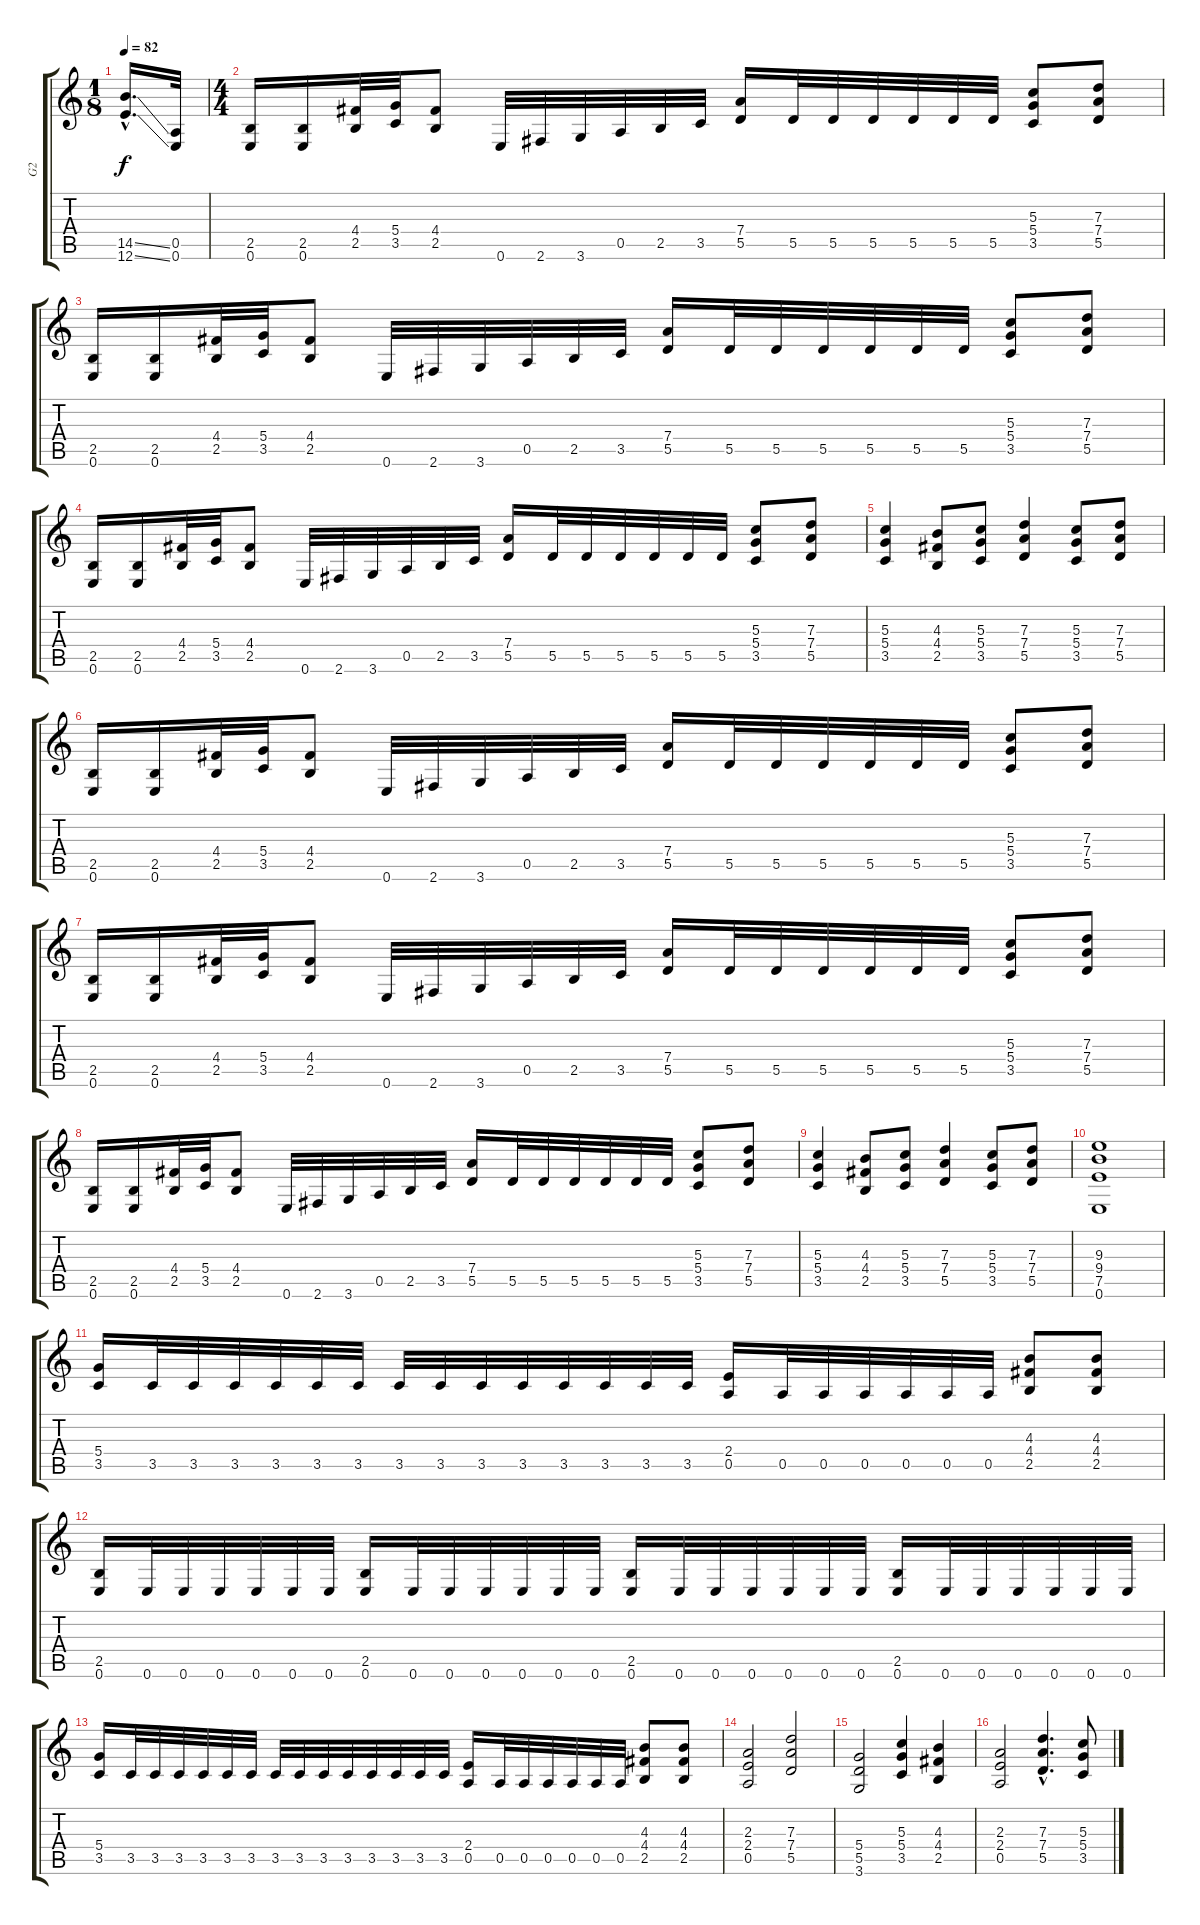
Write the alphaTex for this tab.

\track ("G2" "G2") {instrument distortionguitar}
\staff {score tabs}
\tuning (E4 B3 G3 D3 A2 E2) {hide}
\ts (1 8)
\tempo 82
\clef g2
\ks c
(14.5{ss hac} 12.6{ss hac}).16{d dy f instrument distortionguitar} (0.5 0.6).32 |
\ts (4 4)
\section ("" "")
(2.5 0.6).16 (2.5 0.6).16 (4.4 2.5).32 (5.4 3.5).32 (4.4 2.5).8 0.6.32 2.6.32 3.6.32 0.5.32 2.5.32 3.5.32 (7.4 5.5).16 5.5.32 5.5.32 5.5.32 5.5.32 5.5.32 5.5.32 (5.3 5.4 3.5).8 (7.3 7.4 5.5).8 |
(2.5 0.6).16 (2.5 0.6).16 (4.4 2.5).32 (5.4 3.5).32 (4.4 2.5).8 0.6.32 2.6.32 3.6.32 0.5.32 2.5.32 3.5.32 (7.4 5.5).16 5.5.32 5.5.32 5.5.32 5.5.32 5.5.32 5.5.32 (5.3 5.4 3.5).8 (7.3 7.4 5.5).8 |
(2.5 0.6).16 (2.5 0.6).16 (4.4 2.5).32 (5.4 3.5).32 (4.4 2.5).8 0.6.32 2.6.32 3.6.32 0.5.32 2.5.32 3.5.32 (7.4 5.5).16 5.5.32 5.5.32 5.5.32 5.5.32 5.5.32 5.5.32 (5.3 5.4 3.5).8 (7.3 7.4 5.5).8 |
(5.3 5.4 3.5).4 (4.3 4.4 2.5).8 (5.3 5.4 3.5).8 (7.3 7.4 5.5).4 (5.3 5.4 3.5).8 (7.3 7.4 5.5).8 |
\section ("" "")
(2.5 0.6).16 (2.5 0.6).16 (4.4 2.5).32 (5.4 3.5).32 (4.4 2.5).8 0.6.32 2.6.32 3.6.32 0.5.32 2.5.32 3.5.32 (7.4 5.5).16 5.5.32 5.5.32 5.5.32 5.5.32 5.5.32 5.5.32 (5.3 5.4 3.5).8 (7.3 7.4 5.5).8 |
(2.5 0.6).16 (2.5 0.6).16 (4.4 2.5).32 (5.4 3.5).32 (4.4 2.5).8 0.6.32 2.6.32 3.6.32 0.5.32 2.5.32 3.5.32 (7.4 5.5).16 5.5.32 5.5.32 5.5.32 5.5.32 5.5.32 5.5.32 (5.3 5.4 3.5).8 (7.3 7.4 5.5).8 |
(2.5 0.6).16 (2.5 0.6).16 (4.4 2.5).32 (5.4 3.5).32 (4.4 2.5).8 0.6.32 2.6.32 3.6.32 0.5.32 2.5.32 3.5.32 (7.4 5.5).16 5.5.32 5.5.32 5.5.32 5.5.32 5.5.32 5.5.32 (5.3 5.4 3.5).8 (7.3 7.4 5.5).8 |
(5.3 5.4 3.5).4 (4.3 4.4 2.5).8 (5.3 5.4 3.5).8 (7.3 7.4 5.5).4 (5.3 5.4 3.5).8 (7.3 7.4 5.5).8 |
\section ("" "")
(9.3 9.4 7.5 0.6).1 |
(5.4 3.5).16 3.5.32 3.5.32 3.5.32 3.5.32 3.5.32 3.5.32 3.5.32 3.5.32 3.5.32 3.5.32 3.5.32 3.5.32 3.5.32 3.5.32 (2.4 0.5).16 0.5.32 0.5.32 0.5.32 0.5.32 0.5.32 0.5.32 (4.3 4.4 2.5).8 (4.3 4.4 2.5).8 |
(2.5 0.6).16 0.6.32 0.6.32 0.6.32 0.6.32 0.6.32 0.6.32 (2.5 0.6).16 0.6.32 0.6.32 0.6.32 0.6.32 0.6.32 0.6.32 (2.5 0.6).16 0.6.32 0.6.32 0.6.32 0.6.32 0.6.32 0.6.32 (2.5 0.6).16 0.6.32 0.6.32 0.6.32 0.6.32 0.6.32 0.6.32 |
(5.4 3.5).16 3.5.32 3.5.32 3.5.32 3.5.32 3.5.32 3.5.32 3.5.32 3.5.32 3.5.32 3.5.32 3.5.32 3.5.32 3.5.32 3.5.32 (2.4 0.5).16 0.5.32 0.5.32 0.5.32 0.5.32 0.5.32 0.5.32 (4.3 4.4 2.5).8 (4.3 4.4 2.5).8 |
\section ("" "")
(2.3 2.4 0.5).2 (7.3 7.4 5.5).2 |
(5.4 5.5 3.6).2 (5.3 5.4 3.5).4 (4.3 4.4 2.5).4 |
(2.3 2.4 0.5).2 (7.3{hac} 7.4{hac} 5.5{hac}).4{d} (5.3 5.4 3.5).8
